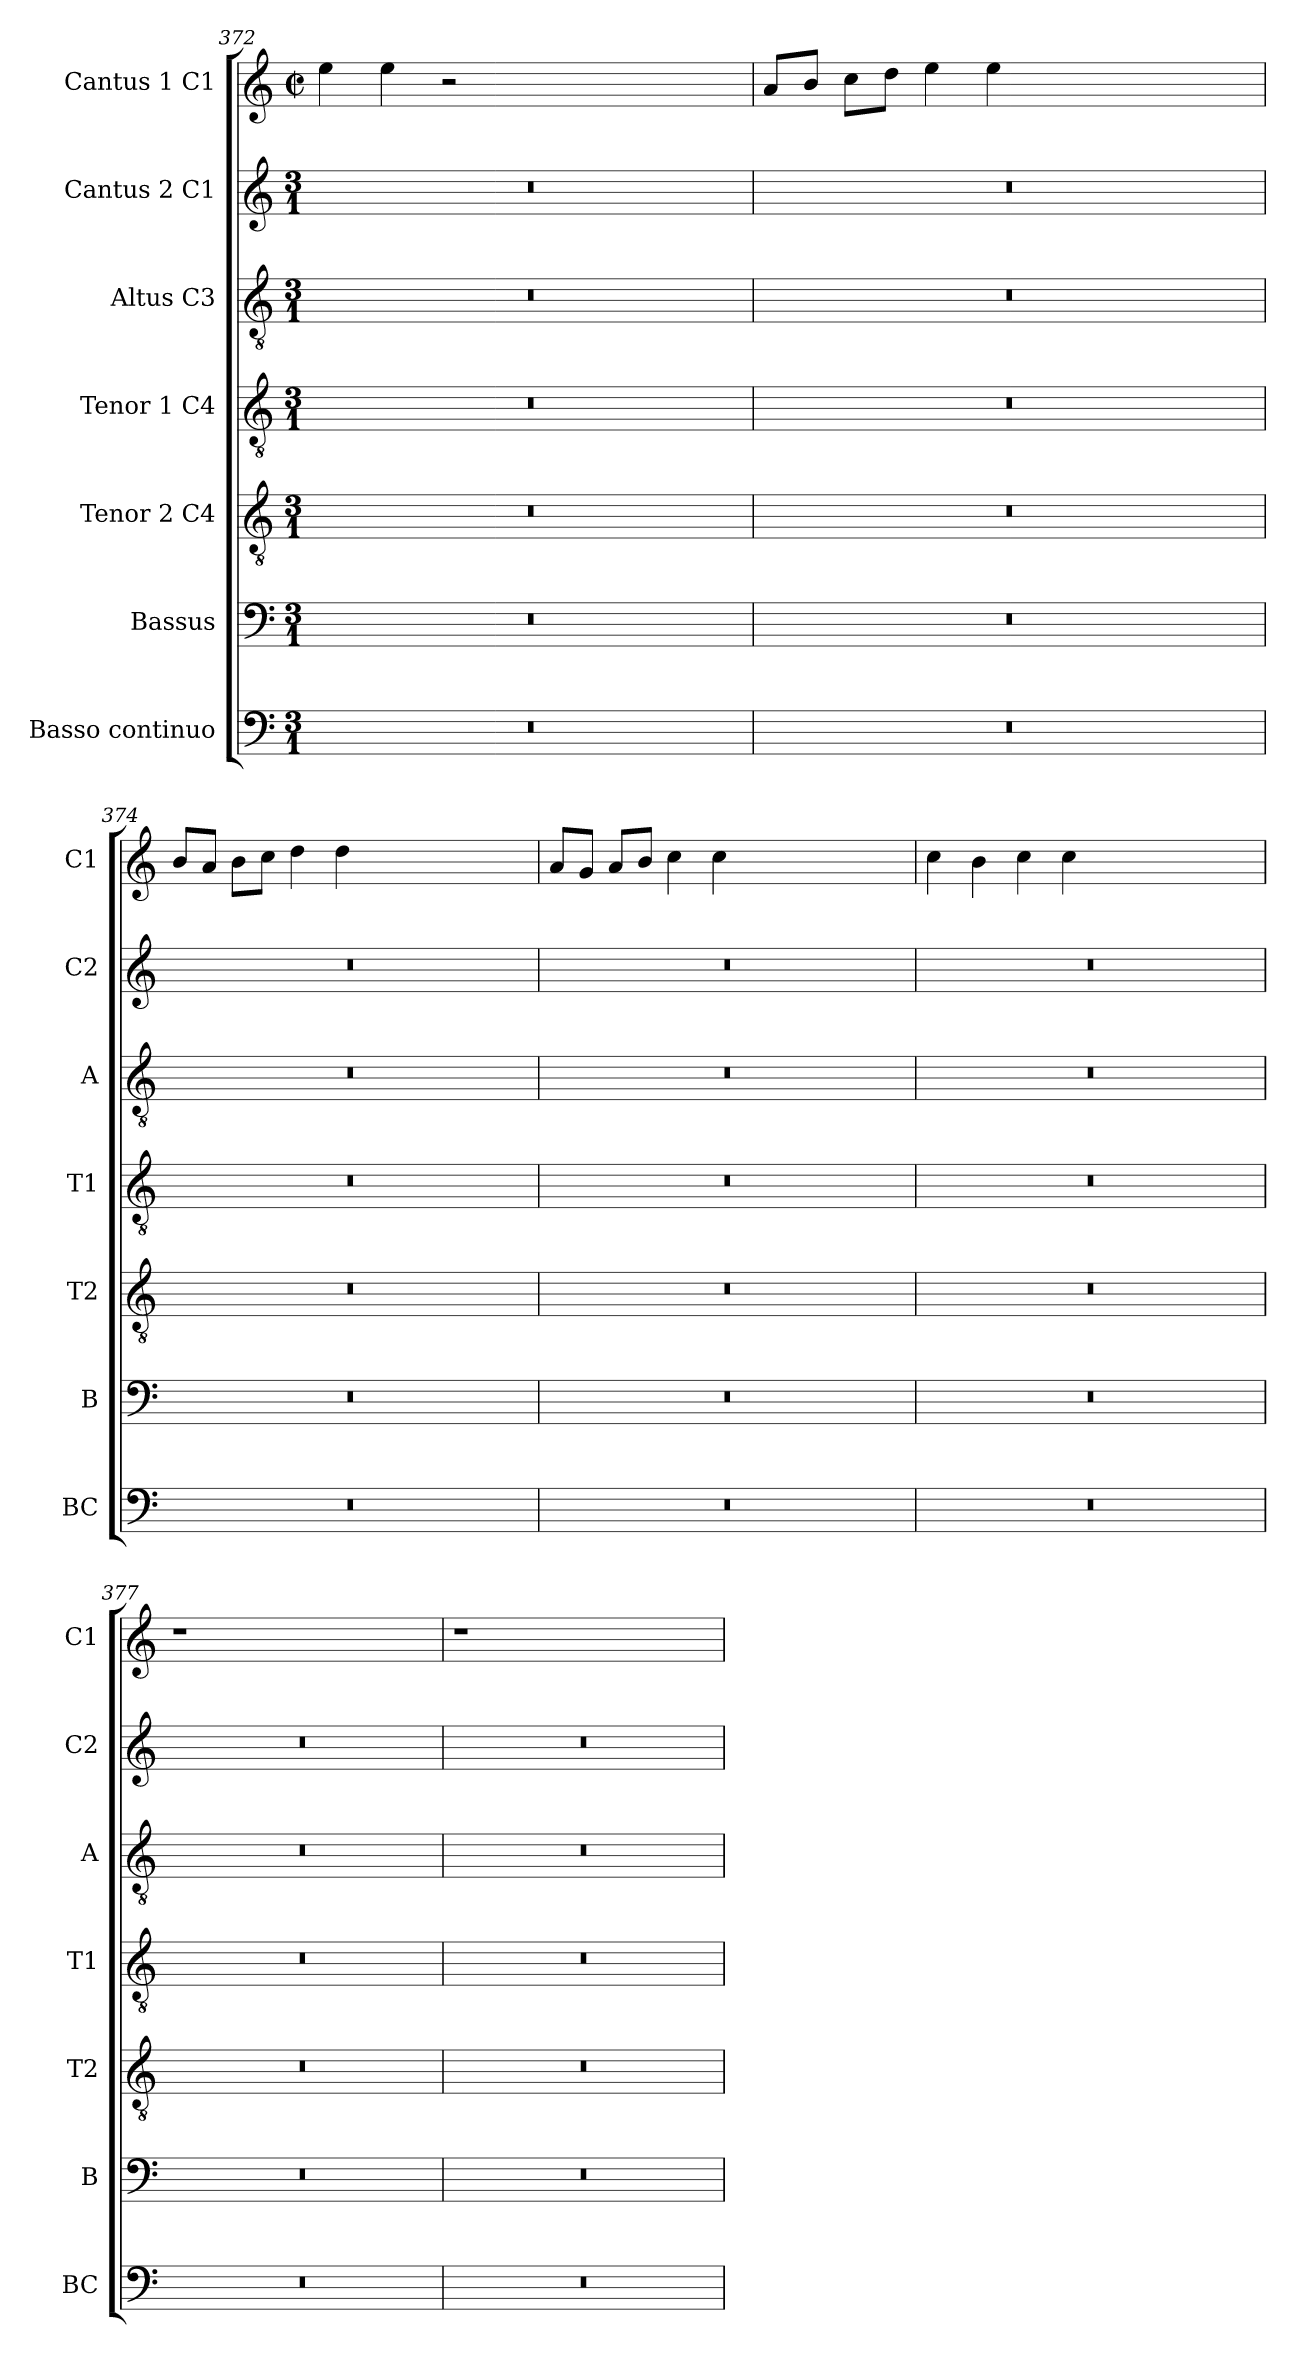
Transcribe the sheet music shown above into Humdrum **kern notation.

**kern	**kern	**kern	**kern	**kern	**kern	**kern
*part7	*part6	*part5	*part4	*part3	*part2	*part1
*staff7	*staff6	*staff5	*staff4	*staff3	*staff2	*staff1
*I"Basso continuo	*I"Bassus	*I"Tenor 2 C4	*I"Tenor 1 C4	*I"Altus C3	*I"Cantus 2 C1	*I"Cantus 1 C1
*I'BC	*I'B	*I'T2	*I'T1	*I'A	*I'C2	*I'C1
!!LO:LB:g=z
*clefF4	*clefF4	*clefGv2	*clefGv2	*clefGv2	*clefG2	*clefG2
*ITrd7c12	*	*	*	*	*	*
*k[]	*k[]	*k[]	*k[]	*k[]	*k[]	*k[]
*C:	*C:	*C:	*C:	*C:	*C:	*C:
*M3/1	*M3/1	*M3/1	*M3/1	*M3/1	*M3/1	*M2/2
*	*	*	*	*	*	*met(c|)
=372	=372	=372	=372	=372	=372	=372
0.r	0.r	0.r	0.r	0.r	0.r	4ee\
.	.	.	.	.	.	4ee\
.	.	.	.	.	.	2r
.	.	.	.	.	.	0ryy
=373	=373	=373	=373	=373	=373	=373
0.r	0.r	0.r	0.r	0.r	0.r	8a/L
.	.	.	.	.	.	8b/J
.	.	.	.	.	.	8cc\L
.	.	.	.	.	.	8dd\J
.	.	.	.	.	.	4ee\
.	.	.	.	.	.	4ee\
.	.	.	.	.	.	0ryy
=374	=374	=374	=374	=374	=374	=374
0.r	0.r	0.r	0.r	0.r	0.r	8b/L
.	.	.	.	.	.	8a/J
.	.	.	.	.	.	8b\L
.	.	.	.	.	.	8cc\J
.	.	.	.	.	.	4dd\
.	.	.	.	.	.	4dd\
.	.	.	.	.	.	0ryy
=375	=375	=375	=375	=375	=375	=375
0.r	0.r	0.r	0.r	0.r	0.r	8a/L
.	.	.	.	.	.	8g/J
.	.	.	.	.	.	8a/L
.	.	.	.	.	.	8b/J
.	.	.	.	.	.	4cc\
.	.	.	.	.	.	4cc\
.	.	.	.	.	.	0ryy
=376	=376	=376	=376	=376	=376	=376
0.r	0.r	0.r	0.r	0.r	0.r	4cc\
.	.	.	.	.	.	4b\
.	.	.	.	.	.	4cc\
.	.	.	.	.	.	4cc\
.	.	.	.	.	.	0ryy
=377	=377	=377	=377	=377	=377	=377
0.r	0.r	0.r	0.r	0.r	0.r	1r
.	.	.	.	.	.	0ryy
=378	=378	=378	=378	=378	=378	=378
0.r	0.r	0.r	0.r	0.r	0.r	1r
.	.	.	.	.	.	0ryy
=	=	=	=	=	=	=
*-	*-	*-	*-	*-	*-	*-
